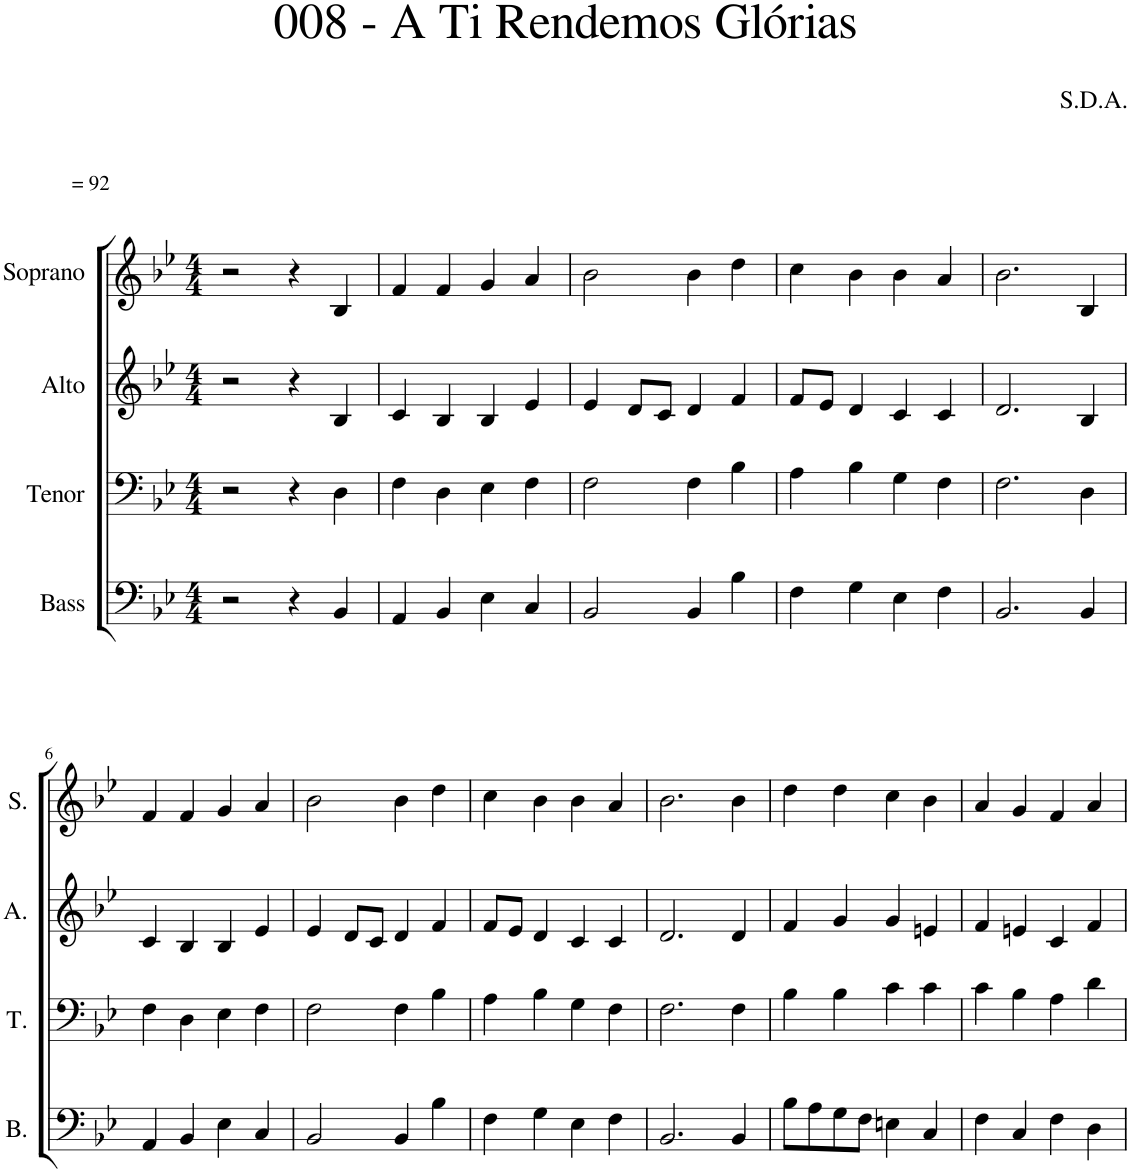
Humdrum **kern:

**kern	**kern	**kern	**kern
*part4	*part3	*part2	*part1
*staff4	*staff3	*staff2	*staff1
*I"Bass	*I"Tenor	*I"Alto	*I"Soprano
*I'B.	*I'T.	*I'A.	*I'S.
*clefF4	*clefF4	*clefG2	*clefG2
*k[b-e-]	*k[b-e-]	*k[b-e-]	*k[b-e-]
*M4/4	*M4/4	*M4/4	*M4/4
=1	=1	=1	=1
!	!	!	!LO:TX:a:t== 92
2r	2r	2r	2r
4r	4r	4r	4r
4BB-/	4D\	4B-/	4B-/
=2	=2	=2	=2
4AA/	4F\	4c/	4f/
4BB-/	4D\	4B-/	4f/
4E-\	4E-\	4B-/	4g/
4C/	4F\	4e-/	4a/
=3	=3	=3	=3
2BB-/	2F\	4e-/	2b-\
.	.	8d/L	.
.	.	8c/J	.
4BB-/	4F\	4d/	4b-\
4B-\	4B-\	4f/	4dd\
=4	=4	=4	=4
4F\	4A\	8f/L	4cc\
.	.	8e-/J	.
4G\	4B-\	4d/	4b-\
4E-\	4G\	4c/	4b-\
4F\	4F\	4c/	4a/
=5	=5	=5	=5
2.BB-/	2.F\	2.d/	2.b-\
4BB-/	4D\	4B-/	4B-/
!!LO:LB:g=z
=6	=6	=6	=6
4AA/	4F\	4c/	4f/
4BB-/	4D\	4B-/	4f/
4E-\	4E-\	4B-/	4g/
4C/	4F\	4e-/	4a/
=7	=7	=7	=7
2BB-/	2F\	4e-/	2b-\
.	.	8d/L	.
.	.	8c/J	.
4BB-/	4F\	4d/	4b-\
4B-\	4B-\	4f/	4dd\
=8	=8	=8	=8
4F\	4A\	8f/L	4cc\
.	.	8e-/J	.
4G\	4B-\	4d/	4b-\
4E-\	4G\	4c/	4b-\
4F\	4F\	4c/	4a/
=9	=9	=9	=9
2.BB-/	2.F\	2.d/	2.b-\
4BB-/	4F\	4d/	4b-\
=10	=10	=10	=10
8B-\L	4B-\	4f/	4dd\
8A\	.	.	.
8G\	4B-\	4g/	4dd\
8F\J	.	.	.
4En\	4c\	4g/	4cc\
4C/	4c\	4en/	4b-\
=11	=11	=11	=11
4F\	4c\	4f/	4a/
4C/	4B-\	4en/	4g/
4F\	4A\	4c/	4f/
4D\	4d\	4f/	4a/
=	=	=	=
*-	*-	*-	*-
